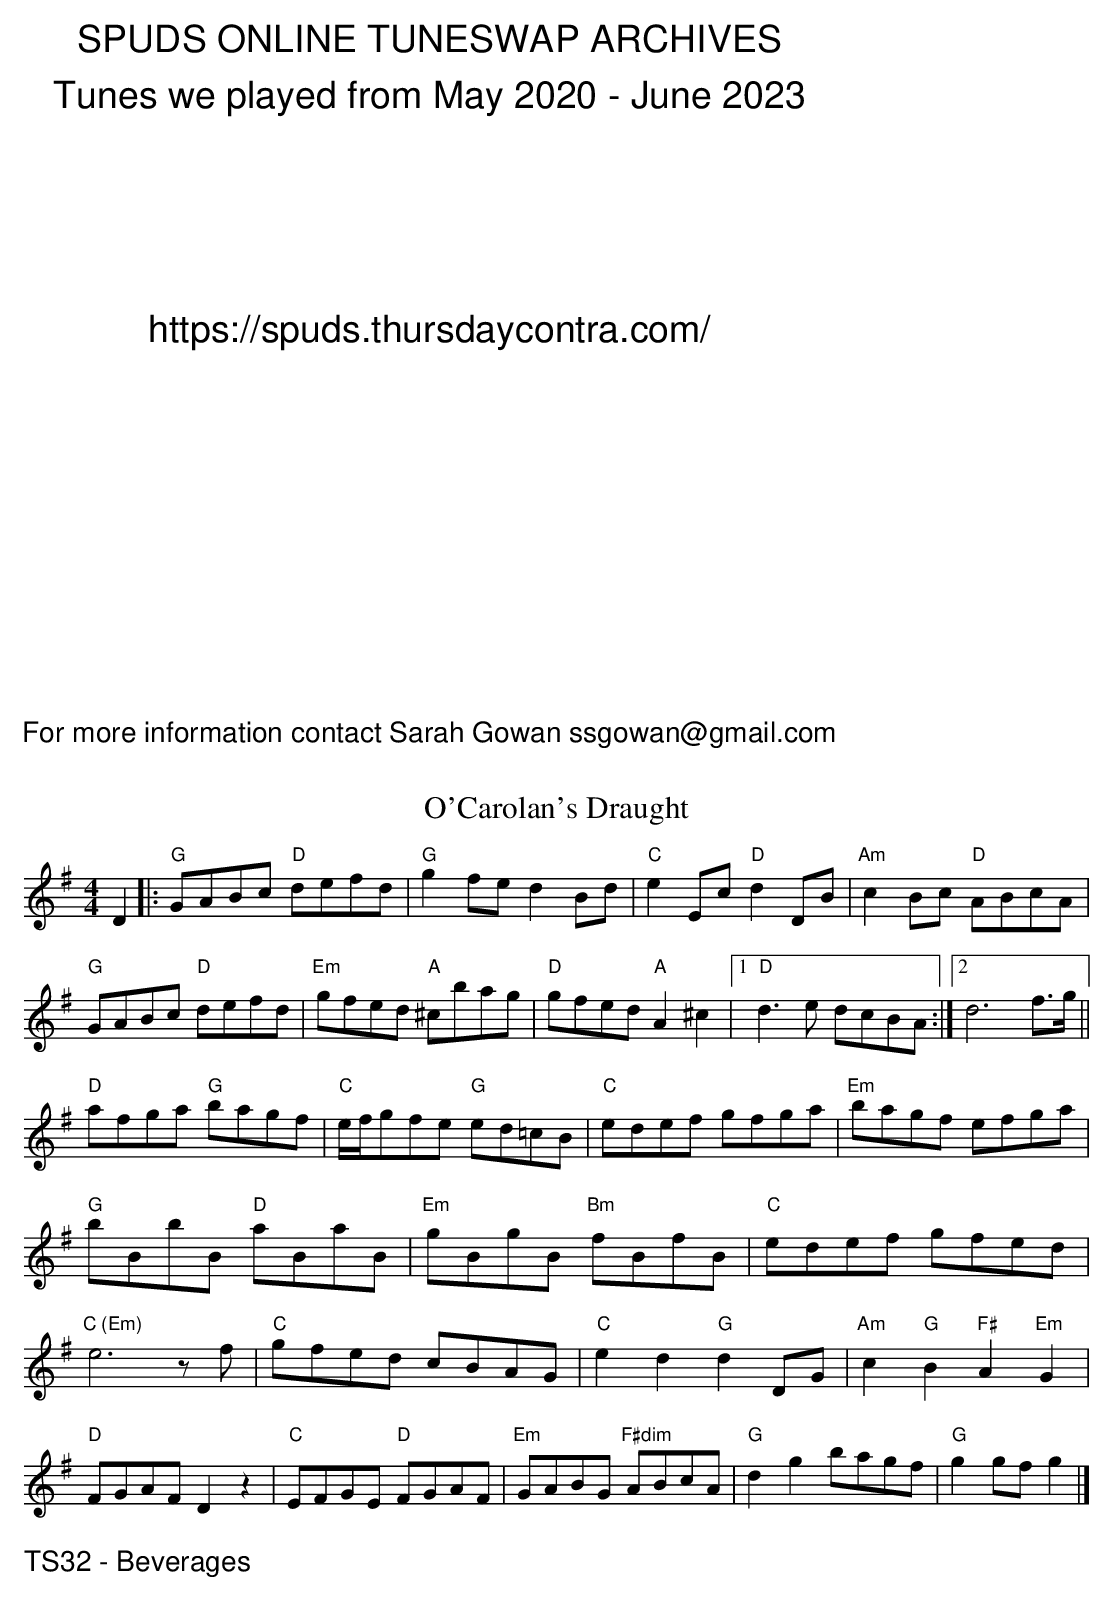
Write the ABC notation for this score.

X:1
T:O'Carolan's Draught
M:4/4
L:1/8
K:G
D2|:"G"GABc "D"defd|"G"g2fe d2Bd|"C"e2Ec "D"d2DB|"Am"c2Bc "D"ABcA|!
"G"GABc "D"defd|"Em"gfed "A"^cbag|"D"gfed "A"A2^c2|1 "D"d3e dcBA:|2 d6 f>g||!
"D"afga "G"bagf|"C"e/f/gfe "G"ed=cB|"C"edef gfga|"Em"bagf efga|
"G"bBbB "D"aBaB|"Em"gBgB "Bm"fBfB|"C"edef gfed|"C (Em)"e6zf|
"C"gfed cBAG|"C"e2d2 "G"d2DG|"Am"c2"G"B2 "F#"A2"Em"G2|"D"FGAF D2z2|
"C"EFGE "D"FGAF|"Em"GABG "F#dim"ABcA|"G"d2g2 bagf|"G"g2gf g2|]
